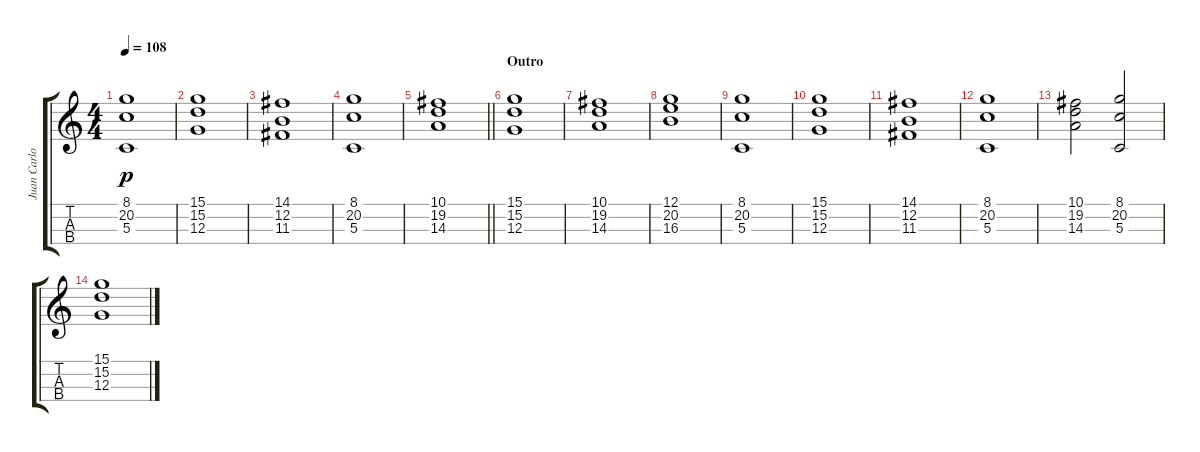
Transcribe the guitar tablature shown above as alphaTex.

\track ("Juan Carlos" "Juan Carlo") {instrument rockorgan}
\staff {score tabs}
\tuning (E4 B3 G3 D3) {hide}
\ts (4 4)
\tempo 108
\clef g2
\ks c
(8.1 20.2 5.3).1{dy p} |
(15.1 15.2 12.3).1 |
(14.1 12.2 11.3).1 |
(8.1 20.2 5.3).1 |
\barLineRight lightlight
(10.1 19.2 14.3).1 |
\section ("" "Outro")
(15.1 15.2 12.3).1 |
(10.1 19.2 14.3).1 |
(12.1 20.2 16.3).1 |
(8.1 20.2 5.3).1 |
(15.1 15.2 12.3).1 |
(14.1 12.2 11.3).1 |
(8.1 20.2 5.3).1 |
(10.1 19.2 14.3).2 (8.1 20.2 5.3).2 |
(15.1 15.2 12.3).1{volume 0}
